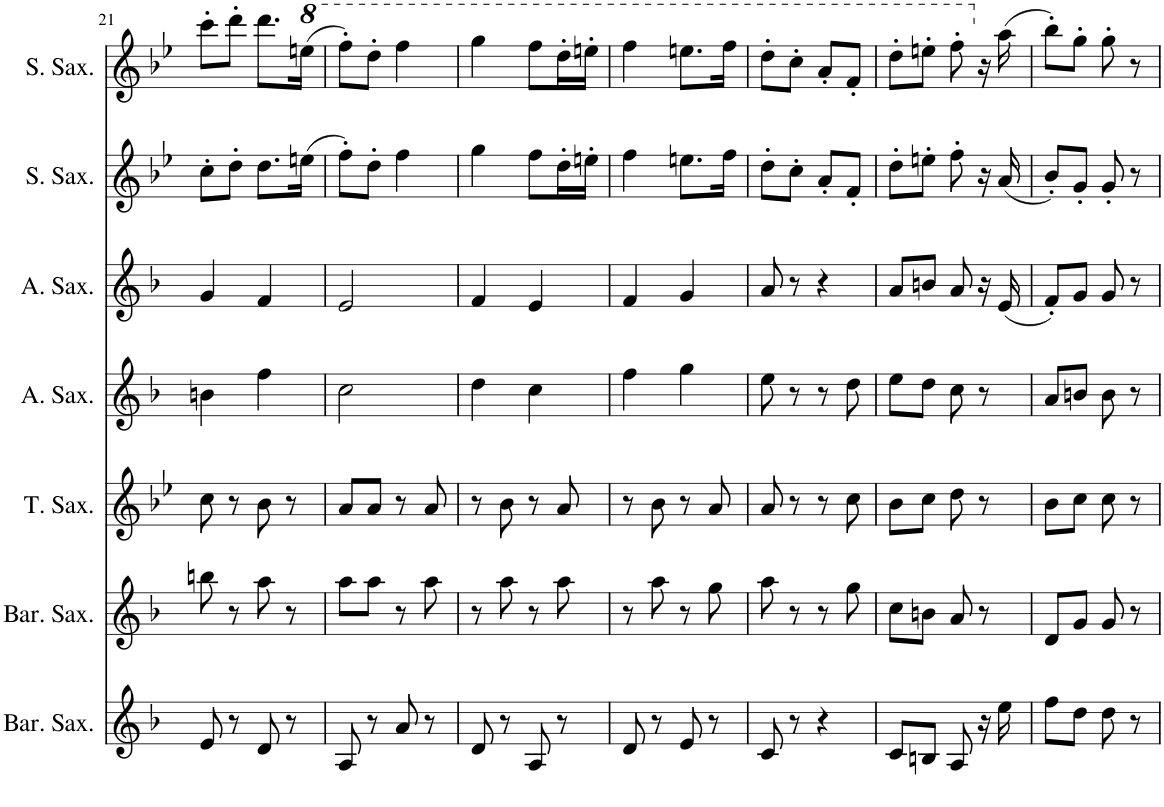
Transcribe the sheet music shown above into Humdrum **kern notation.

**kern	**kern	**kern	**kern	**kern	**kern	**kern
*part7	*part6	*part5	*part4	*part3	*part2	*part1
*staff7	*staff6	*staff5	*staff4	*staff3	*staff2	*staff1
*I"Baritone Saxophone	*I"Baritone Saxophone	*I"Tenor Saxophone	*I"Alto Saxophone	*I"Alto Saxophone	*I"Soprano Saxophone	*I"Soprano Saxophone
*I'Bar. Sax.	*I'Bar. Sax.	*I'T. Sax.	*I'A. Sax.	*I'A. Sax.	*I'S. Sax.	*I'S. Sax.
!!LO:PB:g=z
*clefG2	*clefG2	*clefG2	*clefG2	*clefG2	*clefG2	*clefG2
*Trd12c21	*Trd12c21	*Trd8c14	*Trd5c9	*Trd5c9	*Trd1c2	*Trd1c2
*k[b-]	*k[b-]	*k[b-e-]	*k[b-]	*k[b-]	*k[b-e-]	*k[b-e-]
*M2/4	*M2/4	*M2/4	*M2/4	*M2/4	*M2/4	*M2/4
=21	=21	=21	=21	=21	=21	=21
8e/	8bbn\	8cc\	4bn\	4g/	8cc'\L	8ccc'\L
8r	8r	8r	.	.	8dd'\J	8ddd'\J
8d/	8aa\	8b-\	4ff\	4f/	8.dd\L	8.ddd\L
8r	8r	8r	.	.	.	.
*	*	*	*	*	*	*8va
.	.	.	.	.	(16een\Jk	(16eeen\Jk
=22	=22	=22	=22	=22	=22	=22
8A/	8aa\L	8a/L	2cc\	2e/	8ff'\L)	8fff'\L)
8r	8aa\J	8a/J	.	.	8dd'\J	8ddd'\J
8a/	8r	8r	.	.	4ff\	4fff\
8r	8aa\	8a/	.	.	.	.
=23	=23	=23	=23	=23	=23	=23
8d/	8r	8r	4dd\	4f/	4gg\	4ggg\
8r	8aa\	8b-\	.	.	.	.
8A/	8r	8r	4cc\	4e/	8ff\L	8fff\L
8r	8aa\	8a/	.	.	16dd'\L	16ddd'\L
.	.	.	.	.	16een'\JJ	16eeen'\JJ
=24	=24	=24	=24	=24	=24	=24
8d/	8r	8r	4ff\	4f/	4ff\	4fff\
8r	8aa\	8b-\	.	.	.	.
8e/	8r	8r	4gg\	4g/	8.een\L	8.eeen\L
8r	8gg\	8a/	.	.	.	.
.	.	.	.	.	16ff\Jk	16fff\Jk
=25	=25	=25	=25	=25	=25	=25
8c/	8aa\	8a/	8ee\	8a/	8dd'\L	8ddd'\L
8r	8r	8r	8r	8r	8cc'\J	8ccc'\J
4r	8r	8r	8r	4r	8a'/L	8aa'/L
.	8gg\	8cc\	8dd\	.	8f'/J	8ff'/J
=26	=26	=26	=26	=26	=26	=26
8c/L	8cc\L	8b-\L	8ee\L	8a/L	8dd'\L	8ddd'\L
8Bn/J	8bn\J	8cc\J	8dd\J	8bn/J	8een'\J	8eeen'\J
8A/	8a/	8dd\	8cc\	8a/	8ff'\	8fff'\
*	*	*	*	*	*	*X8va
16r	8r	8r	8r	16r	16r	16r
16ee\	.	.	.	(16e/	(16a/	(16aa\
=27	=27	=27	=27	=27	=27	=27
8ff\L	8d/L	8b-\L	8a/L	8f'/L)	8b-'/L)	8bb-'\L)
8dd\J	8g/J	8cc\J	8bn/J	8g/J	8g'/J	8gg'\J
8dd\	8g/	8cc\	8b\	8g/	8g'/	8gg'\
8r	8r	8r	8r	8r	8r	8r
=	=	=	=	=	=	=
*-	*-	*-	*-	*-	*-	*-
